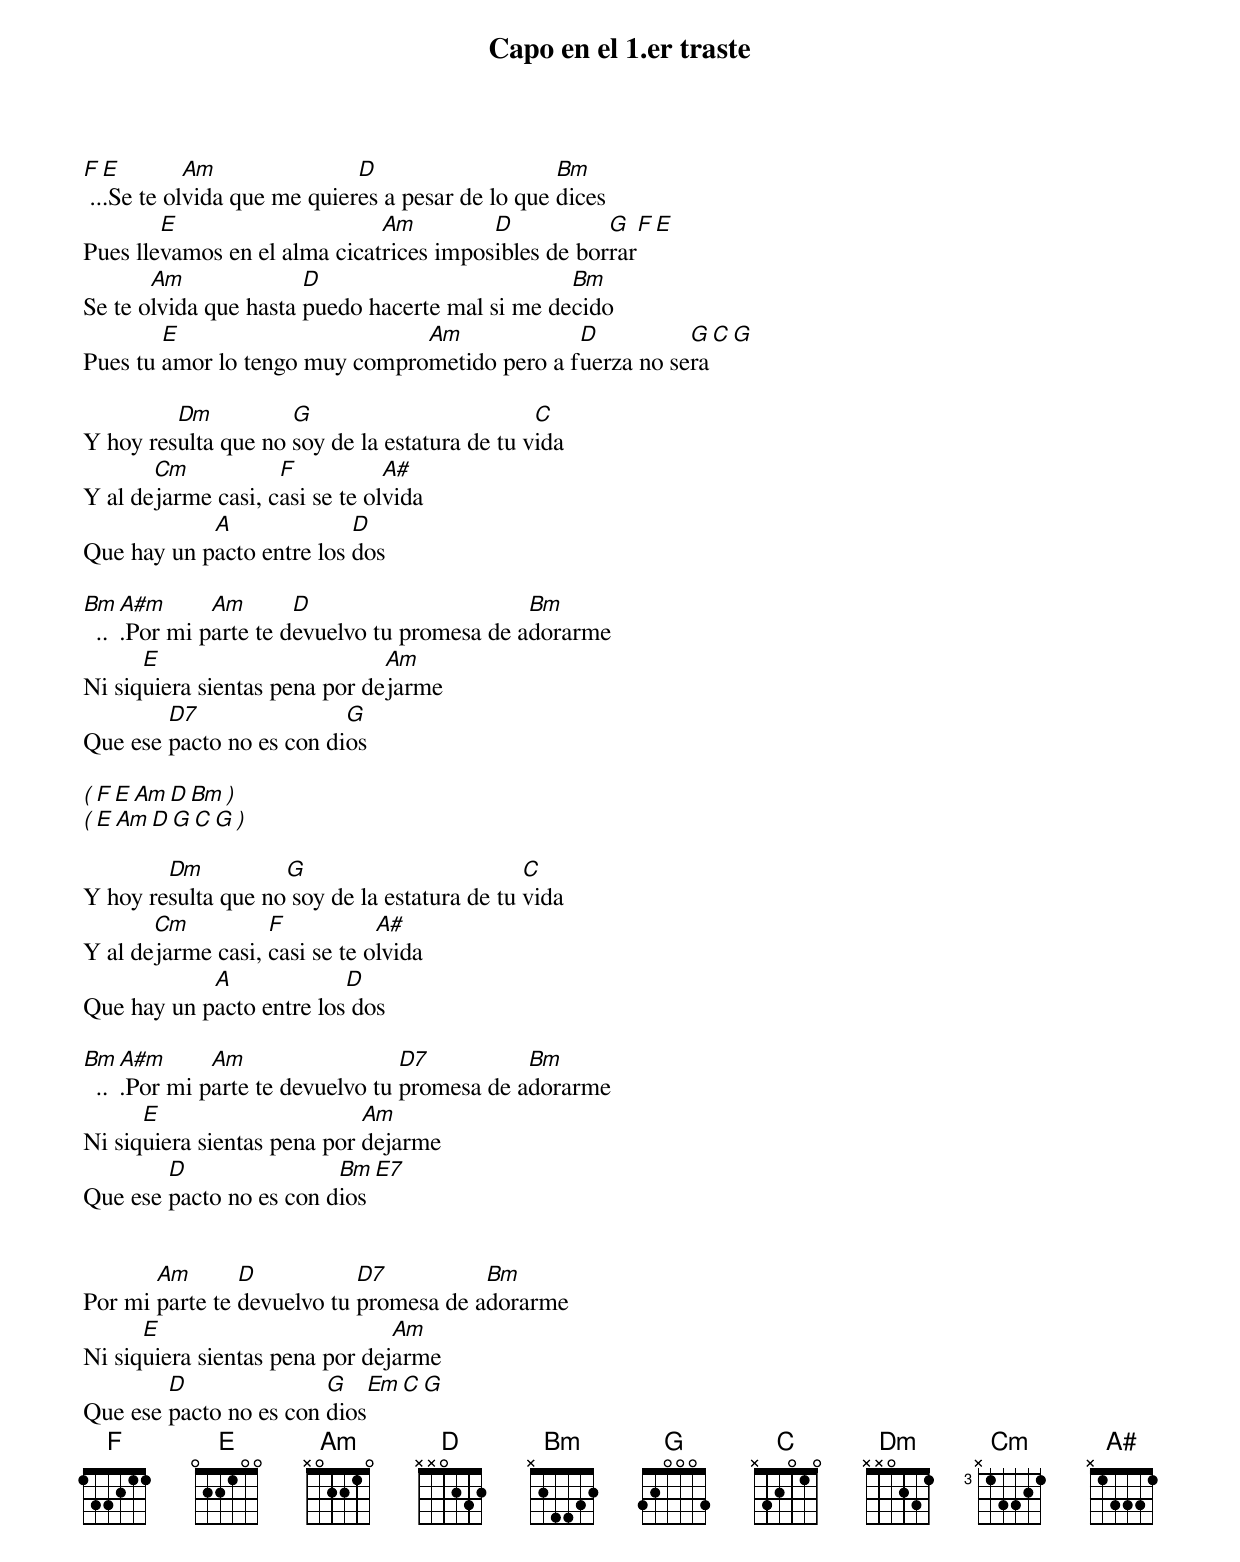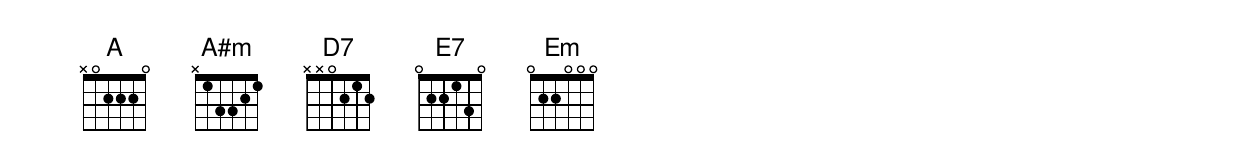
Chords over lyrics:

Capo en el 1.er traste
F  E        Am               D                    Bm
 ...Se te olvida que me quieres a pesar de lo que dices
        E                     Am         D           G   F   E
Pues llevamos en el alma cicatrices imposibles de borrar
       Am              D                         Bm
Se te olvida que hasta puedo hacerte mal si me decido
        E                       Am             D          G   C   G
Pues tu amor lo tengo muy comprometido pero a fuerza no sera

         Dm          G                         C
Y hoy resulta que no soy de la estatura de tu vida
       Cm           F           A#
Y al dejarme casi, casi se te olvida
            A              D
Que hay un pacto entre los dos

Bm  A#m      Am       D                      Bm
  ...Por mi parte te devuelvo tu promesa de adorarme
      E                        Am
Ni siquiera sientas pena por dejarme
        D7                G
Que ese pacto no es con dios

( F  E  Am  D  Bm )
( E  Am  D  G  C  G )

        Dm          G                         C
Y hoy resulta que no soy de la estatura de tu vida
       Cm          F           A#
Y al dejarme casi, casi se te olvida
            A             D
Que hay un pacto entre los dos

Bm  A#m      Am                  D7          Bm
  ...Por mi parte te devuelvo tu promesa de adorarme
      E                      Am
Ni siquiera sientas pena por dejarme
        D                Bm  E7
Que ese pacto no es con dios


       Am       D           D7          Bm
Por mi parte te devuelvo tu promesa de adorarme
      E                         Am
Ni siquiera sientas pena por dejarme
        D               G   Em  C  G
Que ese pacto no es con dios
